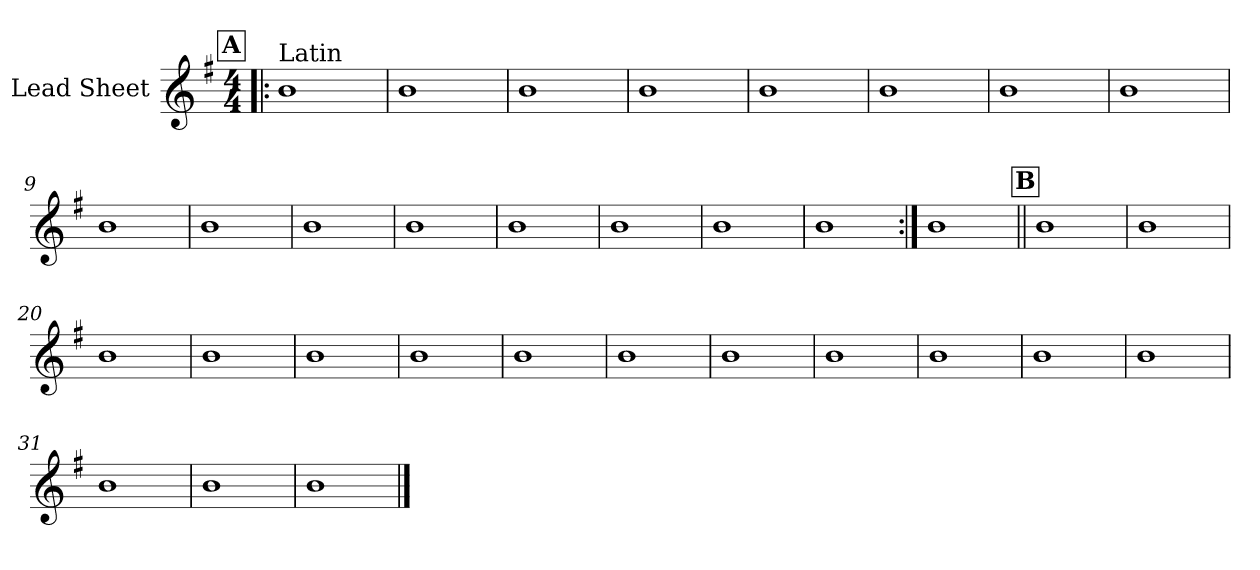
**kern
*part1
*staff1
*I"Lead Sheet
*clefG2
*k[f#]
*G:
*M4/4
!!LO:REH:place=s1:a:fs=14:t=A
=1!|:
!LO:TX:a:t=Latin
1b
=2
1b
=3
1b
=4
1b
!!LO:LB:g=z
=5
1b
=6
1b
=7
1b
=8
1b
!!LO:LB:g=z
=9
1b
=10
1b
=11
1b
=12
1b
!!LO:LB:g=z
=13
1b
=14
1b
=15
1b
=16
1b
!!LO:LB:g=z
=17:|!
1b
!!LO:LB:g=z
!!LO:REH:place=s1:a:fs=14:t=B
=18||
1b
=19
1b
=20
1b
=21
1b
!!LO:LB:g=z
=22
1b
=23
1b
=24
1b
=25
1b
!!LO:LB:g=z
=26
1b
=27
1b
=28
1b
=29
1b
!!LO:LB:g=z
=30
1b
=31
1b
=32
1b
=33
1b
==
*-
